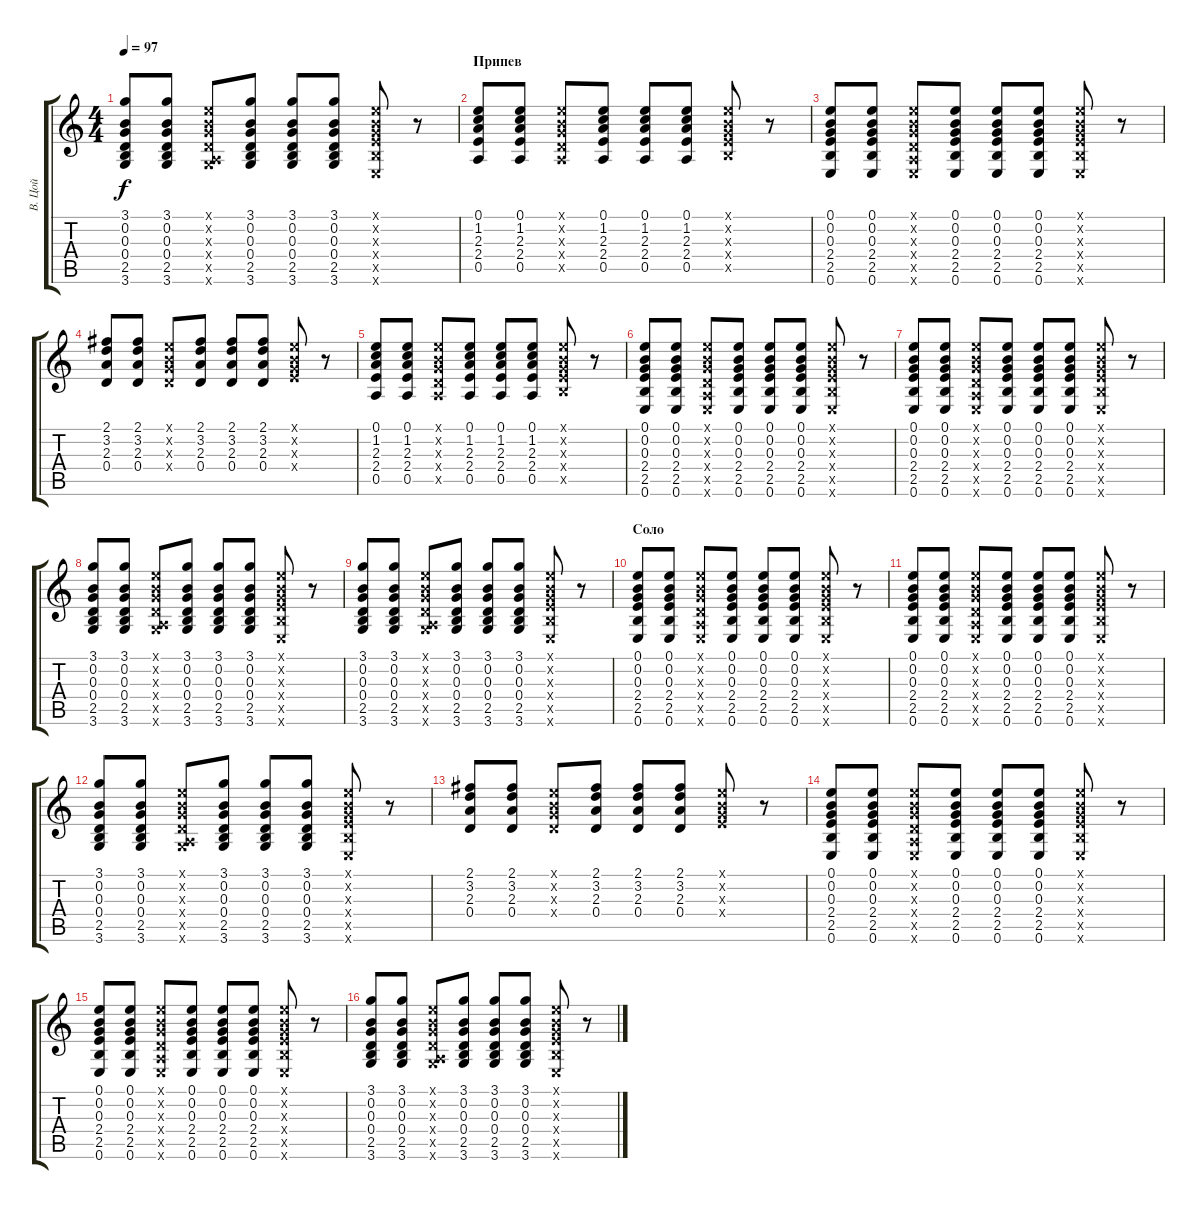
\track ("В. Цой" "В. Цой") {instrument acousticguitarsteel}
\staff {score tabs}
\tuning (E4 B3 G3 D3 A2 E2) {hide}
\ts (4 4)
\tempo 97
\clef g2
\ks c
(3.1 0.2 0.3 0.4 2.5 3.6).8{dy f} (3.1 0.2 0.3 0.4 2.5 3.6).8 (0.1{x} 0.2{x} 0.3{x} 0.4{x} 0.5{x} 3.6{x}).8 (3.1 0.2 0.3 0.4 2.5 3.6).8 (3.1 0.2 0.3 0.4 2.5 3.6).8 (3.1 0.2 0.3 0.4 2.5 3.6).8 (0.1{x} 0.2{x} 0.3{x} 2.4{x} 2.5{x} 0.6{x}).8 r.8 |
\section ("" "Припев")
(0.1 1.2 2.3 2.4 0.5).8 (0.1 1.2 2.3 2.4 0.5).8 (0.1{x} 0.2{x} 0.3{x} 0.4{x} 0.5{x}).8 (0.1 1.2 2.3 2.4 0.5).8 (0.1 1.2 2.3 2.4 0.5).8 (0.1 1.2 2.3 2.4 0.5).8 (0.1{x} 0.2{x} 0.3{x} 2.4{x} 2.5{x}).8 r.8 |
(0.1 0.2 0.3 2.4 2.5 0.6).8 (0.1 0.2 0.3 2.4 2.5 0.6).8 (0.1{x} 0.2{x} 0.3{x} 0.4{x} 0.5{x} 0.6{x}).8 (0.1 0.2 0.3 2.4 2.5 0.6).8 (0.1 0.2 0.3 2.4 2.5 0.6).8 (0.1 0.2 0.3 2.4 2.5 0.6).8 (0.1{x} 0.2{x} 0.3{x} 2.4{x} 2.5{x} 0.6{x}).8 r.8 |
(2.1 3.2 2.3 0.4).8 (2.1 3.2 2.3 0.4).8 (0.1{x} 0.2{x} 0.3{x} 0.4{x}).8 (2.1 3.2 2.3 0.4).8 (2.1 3.2 2.3 0.4).8 (2.1 3.2 2.3 0.4).8 (0.1{x} 0.2{x} 0.3{x} 2.4{x}).8 r.8 |
(0.1 1.2 2.3 2.4 0.5).8 (0.1 1.2 2.3 2.4 0.5).8 (0.1{x} 0.2{x} 0.3{x} 0.4{x} 0.5{x}).8 (0.1 1.2 2.3 2.4 0.5).8 (0.1 1.2 2.3 2.4 0.5).8 (0.1 1.2 2.3 2.4 0.5).8 (0.1{x} 0.2{x} 0.3{x} 2.4{x} 2.5{x}).8 r.8 |
(0.1 0.2 0.3 2.4 2.5 0.6).8 (0.1 0.2 0.3 2.4 2.5 0.6).8 (0.1{x} 0.2{x} 0.3{x} 0.4{x} 0.5{x} 0.6{x}).8 (0.1 0.2 0.3 2.4 2.5 0.6).8 (0.1 0.2 0.3 2.4 2.5 0.6).8 (0.1 0.2 0.3 2.4 2.5 0.6).8 (0.1{x} 0.2{x} 0.3{x} 2.4{x} 2.5{x} 0.6{x}).8 r.8 |
(0.1 0.2 0.3 2.4 2.5 0.6).8 (0.1 0.2 0.3 2.4 2.5 0.6).8 (0.1{x} 0.2{x} 0.3{x} 0.4{x} 0.5{x} 0.6{x}).8 (0.1 0.2 0.3 2.4 2.5 0.6).8 (0.1 0.2 0.3 2.4 2.5 0.6).8 (0.1 0.2 0.3 2.4 2.5 0.6).8 (0.1{x} 0.2{x} 0.3{x} 2.4{x} 2.5{x} 0.6{x}).8 r.8 |
(3.1 0.2 0.3 0.4 2.5 3.6).8 (3.1 0.2 0.3 0.4 2.5 3.6).8 (0.1{x} 0.2{x} 0.3{x} 0.4{x} 0.5{x} 3.6{x}).8 (3.1 0.2 0.3 0.4 2.5 3.6).8 (3.1 0.2 0.3 0.4 2.5 3.6).8 (3.1 0.2 0.3 0.4 2.5 3.6).8 (0.1{x} 0.2{x} 0.3{x} 2.4{x} 2.5{x} 0.6{x}).8 r.8 |
(3.1 0.2 0.3 0.4 2.5 3.6).8 (3.1 0.2 0.3 0.4 2.5 3.6).8 (0.1{x} 0.2{x} 0.3{x} 0.4{x} 0.5{x} 3.6{x}).8 (3.1 0.2 0.3 0.4 2.5 3.6).8 (3.1 0.2 0.3 0.4 2.5 3.6).8 (3.1 0.2 0.3 0.4 2.5 3.6).8 (0.1{x} 0.2{x} 0.3{x} 2.4{x} 2.5{x} 0.6{x}).8 r.8 |
\section ("" "Соло")
(0.1 0.2 0.3 2.4 2.5 0.6).8 (0.1 0.2 0.3 2.4 2.5 0.6).8 (0.1{x} 0.2{x} 0.3{x} 0.4{x} 0.5{x} 0.6{x}).8 (0.1 0.2 0.3 2.4 2.5 0.6).8 (0.1 0.2 0.3 2.4 2.5 0.6).8 (0.1 0.2 0.3 2.4 2.5 0.6).8 (0.1{x} 0.2{x} 0.3{x} 2.4{x} 2.5{x} 0.6{x}).8 r.8 |
(0.1 0.2 0.3 2.4 2.5 0.6).8 (0.1 0.2 0.3 2.4 2.5 0.6).8 (0.1{x} 0.2{x} 0.3{x} 0.4{x} 0.5{x} 0.6{x}).8 (0.1 0.2 0.3 2.4 2.5 0.6).8 (0.1 0.2 0.3 2.4 2.5 0.6).8 (0.1 0.2 0.3 2.4 2.5 0.6).8 (0.1{x} 0.2{x} 0.3{x} 2.4{x} 2.5{x} 0.6{x}).8 r.8 |
(3.1 0.2 0.3 0.4 2.5 3.6).8 (3.1 0.2 0.3 0.4 2.5 3.6).8 (0.1{x} 0.2{x} 0.3{x} 0.4{x} 0.5{x} 3.6{x}).8 (3.1 0.2 0.3 0.4 2.5 3.6).8 (3.1 0.2 0.3 0.4 2.5 3.6).8 (3.1 0.2 0.3 0.4 2.5 3.6).8 (0.1{x} 0.2{x} 0.3{x} 2.4{x} 2.5{x} 0.6{x}).8 r.8 |
(2.1 3.2 2.3 0.4).8 (2.1 3.2 2.3 0.4).8 (0.1{x} 0.2{x} 0.3{x} 0.4{x}).8 (2.1 3.2 2.3 0.4).8 (2.1 3.2 2.3 0.4).8 (2.1 3.2 2.3 0.4).8 (0.1{x} 0.2{x} 0.3{x} 2.4{x}).8 r.8 |
(0.1 0.2 0.3 2.4 2.5 0.6).8 (0.1 0.2 0.3 2.4 2.5 0.6).8 (0.1{x} 0.2{x} 0.3{x} 0.4{x} 0.5{x} 0.6{x}).8 (0.1 0.2 0.3 2.4 2.5 0.6).8 (0.1 0.2 0.3 2.4 2.5 0.6).8 (0.1 0.2 0.3 2.4 2.5 0.6).8 (0.1{x} 0.2{x} 0.3{x} 2.4{x} 2.5{x} 0.6{x}).8 r.8 |
(0.1 0.2 0.3 2.4 2.5 0.6).8 (0.1 0.2 0.3 2.4 2.5 0.6).8 (0.1{x} 0.2{x} 0.3{x} 0.4{x} 0.5{x} 0.6{x}).8 (0.1 0.2 0.3 2.4 2.5 0.6).8 (0.1 0.2 0.3 2.4 2.5 0.6).8 (0.1 0.2 0.3 2.4 2.5 0.6).8 (0.1{x} 0.2{x} 0.3{x} 2.4{x} 2.5{x} 0.6{x}).8 r.8 |
(3.1 0.2 0.3 0.4 2.5 3.6).8 (3.1 0.2 0.3 0.4 2.5 3.6).8 (0.1{x} 0.2{x} 0.3{x} 0.4{x} 0.5{x} 3.6{x}).8 (3.1 0.2 0.3 0.4 2.5 3.6).8 (3.1 0.2 0.3 0.4 2.5 3.6).8 (3.1 0.2 0.3 0.4 2.5 3.6).8 (0.1{x} 0.2{x} 0.3{x} 2.4{x} 2.5{x} 0.6{x}).8 r.8
